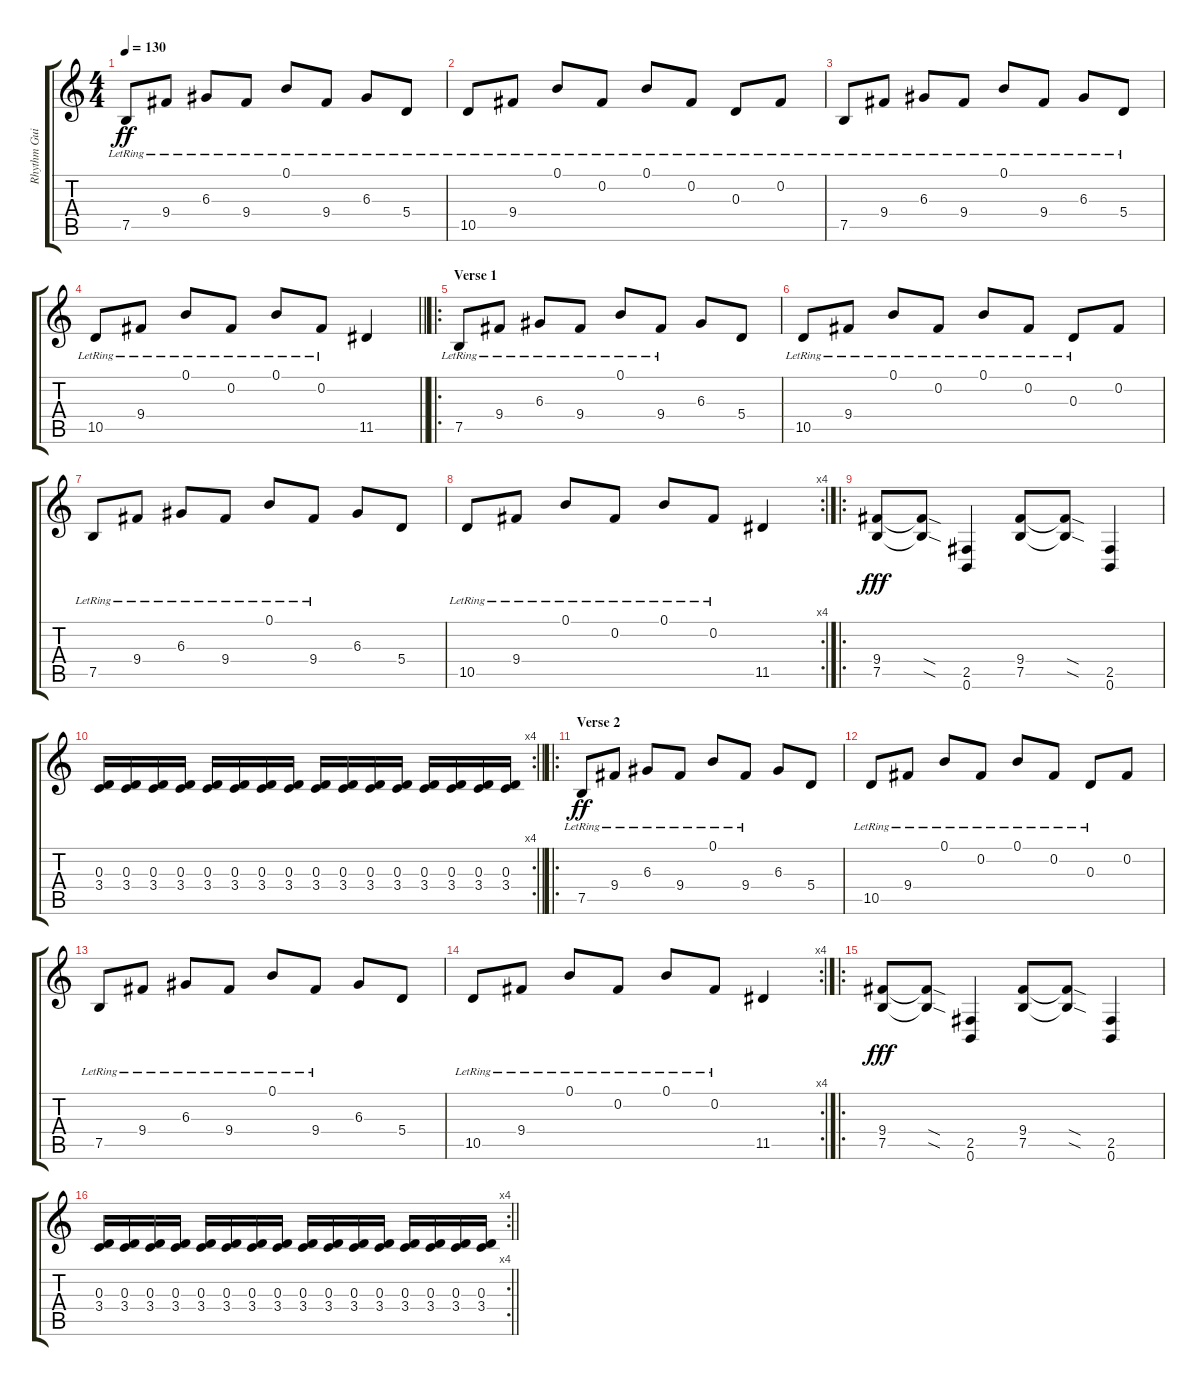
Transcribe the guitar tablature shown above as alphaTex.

\track ("Rhythm Guitar" "Rhythm Gui") {instrument distortionguitar}
\staff {score tabs}
\tuning (B3 Gb3 D3 A2 E2 B1) {hide}
\ts (4 4)
\tempo 130
\clef g2
\ks c
7.5{lr}.8{dy ff} 9.4{lr}.8 6.3{lr}.8 9.4{lr}.8 0.1{lr}.8 9.4{lr}.8 6.3{lr}.8 5.4{lr}.8 |
10.5{lr}.8 9.4{lr}.8 0.1{lr}.8 0.2{lr}.8 0.1{lr}.8 0.2{lr}.8 0.3{lr}.8 0.2{lr}.8 |
7.5{lr}.8 9.4{lr}.8 6.3{lr}.8 9.4{lr}.8 0.1{lr}.8 9.4{lr}.8 6.3{lr}.8 5.4{lr}.8 |
\barLineRight lightlight
10.5{lr}.8 9.4{lr}.8 0.1{lr}.8 0.2{lr}.8 0.1{lr}.8 0.2{lr}.8 11.5.4 |
\ro
\section ("" "Verse 1")
7.5{lr}.8{balance 8 instrument distortionguitar} 9.4{lr}.8 6.3{lr}.8 9.4{lr}.8 0.1{lr}.8 9.4{lr}.8 6.3.8 5.4.8 |
10.5{lr}.8 9.4{lr}.8 0.1{lr}.8 0.2{lr}.8 0.1{lr}.8 0.2{lr}.8 0.3{lr}.8 0.2.8 |
7.5{lr}.8 9.4{lr}.8 6.3{lr}.8 9.4{lr}.8 0.1{lr}.8 9.4{lr}.8 6.3.8 5.4.8 |
\rc 4
10.5{lr}.8 9.4{lr}.8 0.1{lr}.8 0.2{lr}.8 0.1{lr}.8 0.2{lr}.8 11.5.4 |
\ro
(9.4 7.5).8{dy fff balance 0} (9.4{sod t} 7.5{sod t}).8 (2.5 0.6).4 (9.4 7.5).8 (9.4{sod t} 7.5{sod t}).8 (2.5 0.6).4 |
\rc 4
\barLineRight lightlight
(0.3 3.4).16 (0.3 3.4).16 (0.3 3.4).16 (0.3 3.4).16 (0.3 3.4).16 (0.3 3.4).16 (0.3 3.4).16 (0.3 3.4).16 (0.3 3.4).16 (0.3 3.4).16 (0.3 3.4).16 (0.3 3.4).16 (0.3 3.4).16 (0.3 3.4).16 (0.3 3.4).16 (0.3 3.4).16 |
\ro
\section ("" "Verse 2")
7.5{lr}.8{dy ff balance 8 instrument distortionguitar} 9.4{lr}.8 6.3{lr}.8 9.4{lr}.8 0.1{lr}.8 9.4{lr}.8 6.3.8 5.4.8 |
10.5{lr}.8 9.4{lr}.8 0.1{lr}.8 0.2{lr}.8 0.1{lr}.8 0.2{lr}.8 0.3{lr}.8 0.2.8 |
7.5{lr}.8 9.4{lr}.8 6.3{lr}.8 9.4{lr}.8 0.1{lr}.8 9.4{lr}.8 6.3.8 5.4.8 |
\rc 4
10.5{lr}.8 9.4{lr}.8 0.1{lr}.8 0.2{lr}.8 0.1{lr}.8 0.2{lr}.8 11.5.4 |
\ro
(9.4 7.5).8{dy fff balance 0} (9.4{sod t} 7.5{sod t}).8 (2.5 0.6).4 (9.4 7.5).8 (9.4{sod t} 7.5{sod t}).8 (2.5 0.6).4 |
\rc 4
\barLineRight lightlight
(0.3 3.4).16 (0.3 3.4).16 (0.3 3.4).16 (0.3 3.4).16 (0.3 3.4).16 (0.3 3.4).16 (0.3 3.4).16 (0.3 3.4).16 (0.3 3.4).16 (0.3 3.4).16 (0.3 3.4).16 (0.3 3.4).16 (0.3 3.4).16 (0.3 3.4).16 (0.3 3.4).16 (0.3 3.4).16
